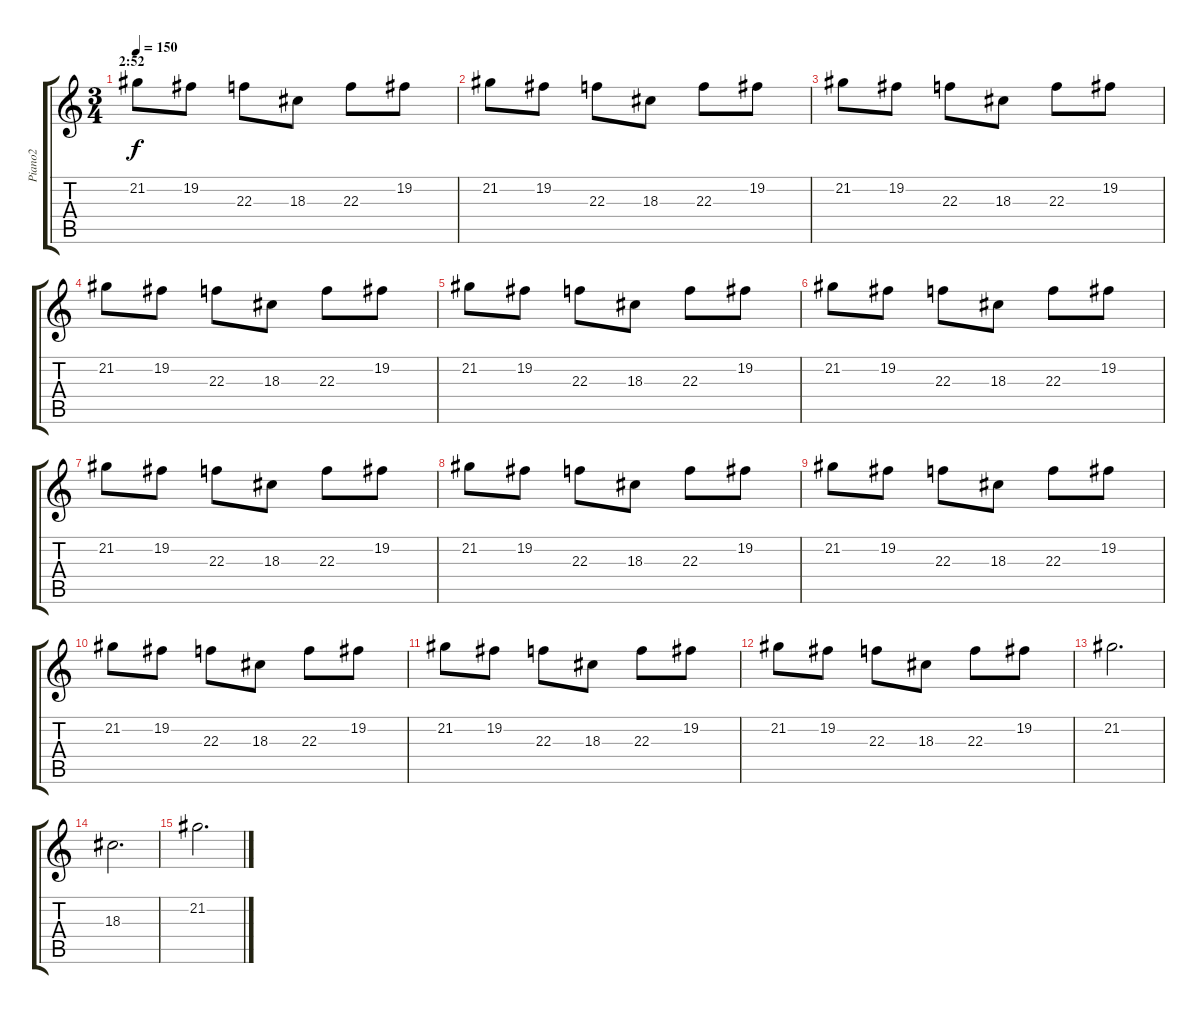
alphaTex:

\track ("Piano2" "Piano2") {instrument acousticgrandpiano}
\staff {score tabs}
\tuning (E4 B3 G3 D3 A2 E2) {hide}
\ts (3 4)
\section ("" "2:52")
\tempo 150
\clef g2
\ks c
21.2.8{dy f} 19.2.8 22.3.8 18.3.8 22.3.8 19.2.8 |
21.2.8 19.2.8 22.3.8 18.3.8 22.3.8 19.2.8 |
21.2.8 19.2.8 22.3.8 18.3.8 22.3.8 19.2.8 |
21.2.8 19.2.8 22.3.8 18.3.8 22.3.8 19.2.8 |
21.2.8 19.2.8 22.3.8 18.3.8 22.3.8 19.2.8 |
21.2.8 19.2.8 22.3.8 18.3.8 22.3.8 19.2.8 |
21.2.8 19.2.8 22.3.8 18.3.8 22.3.8 19.2.8 |
21.2.8 19.2.8 22.3.8 18.3.8 22.3.8 19.2.8 |
21.2.8 19.2.8 22.3.8 18.3.8 22.3.8 19.2.8 |
21.2.8 19.2.8 22.3.8 18.3.8 22.3.8 19.2.8 |
21.2.8 19.2.8 22.3.8 18.3.8 22.3.8 19.2.8 |
21.2.8 19.2.8 22.3.8 18.3.8 22.3.8 19.2.8 |
21.2.2{d} |
18.3.2{d} |
21.2.2{d}
